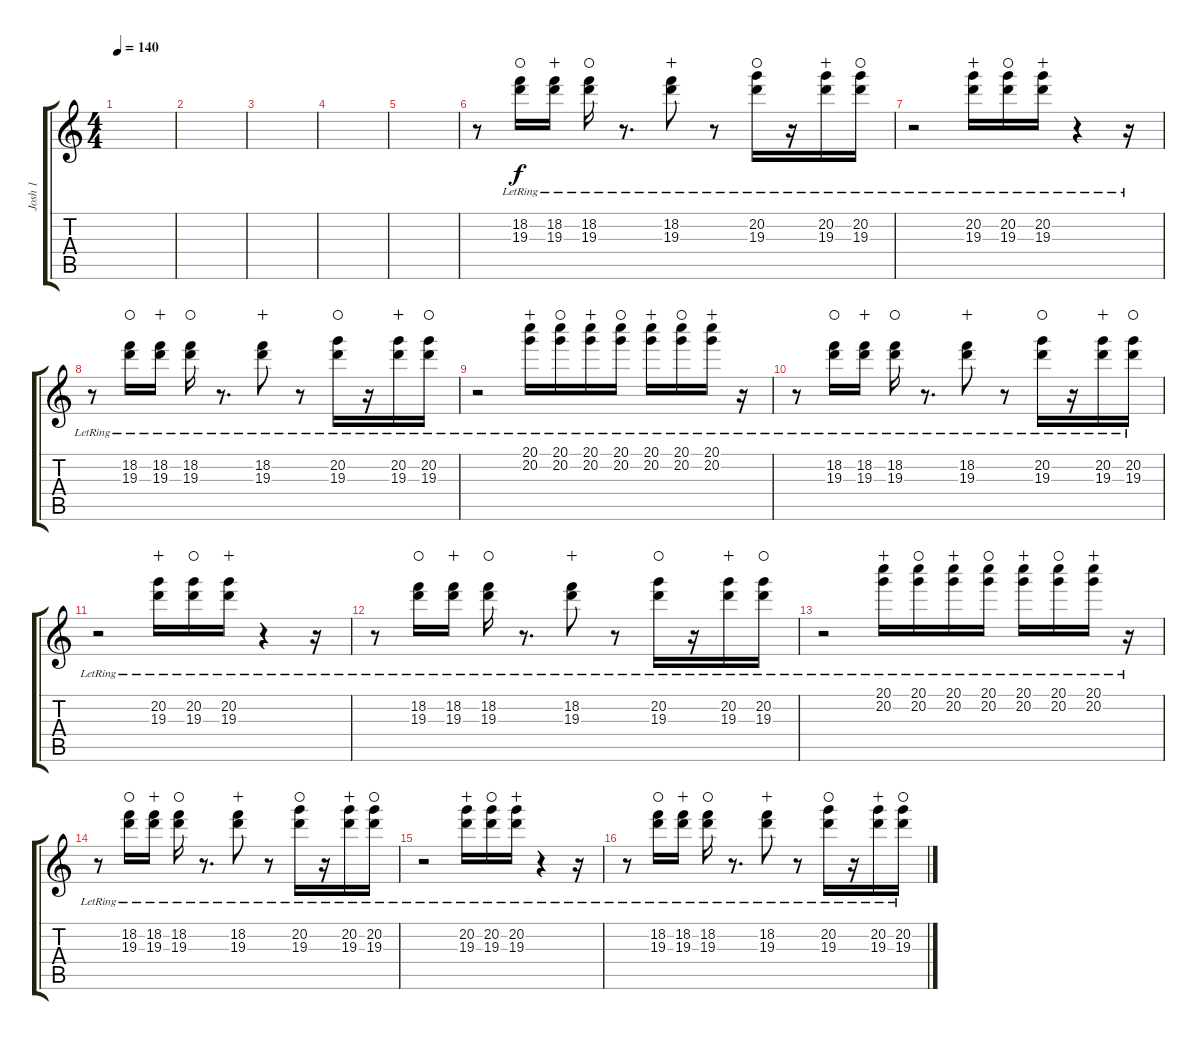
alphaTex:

\track ("Josh 1" "Josh 1") {instrument overdrivenguitar}
\staff {score tabs}
\tuning (E4 B3 G3 D3 A2 E2) {hide}
\ts (4 4)
\tempo 140
\clef g2
\ks c
|
|
|
|
|
r.8 (18.2{lr} 19.3{lr}).16{waho} (18.2{lr} 19.3{lr}).16{wahc} (18.2{lr} 19.3{lr}).16{waho} r.8{d} (18.2{lr} 19.3{lr}).8{wahc} r.8 (20.2{lr} 19.3{lr}).16{waho} r.16 (20.2{lr} 19.3{lr}).16{wahc} (20.2{lr} 19.3{lr}).16{waho} |
r.2 (20.2{lr} 19.3{lr}).16{wahc} (20.2{lr} 19.3{lr}).16{waho} (20.2{lr} 19.3{lr}).16{wahc} r.4 r.16 |
r.8 (18.2{lr} 19.3{lr}).16{waho} (18.2{lr} 19.3{lr}).16{wahc} (18.2{lr} 19.3{lr}).16{waho} r.8{d} (18.2{lr} 19.3{lr}).8{wahc} r.8 (20.2{lr} 19.3{lr}).16{waho} r.16 (20.2{lr} 19.3{lr}).16{wahc} (20.2{lr} 19.3{lr}).16{waho} |
r.2 (20.1{lr} 20.2{lr}).16{wahc} (20.1{lr} 20.2{lr}).16{waho} (20.1{lr} 20.2{lr}).16{wahc} (20.1{lr} 20.2{lr}).16{waho} (20.1{lr} 20.2{lr}).16{wahc} (20.1{lr} 20.2{lr}).16{waho} (20.1{lr} 20.2{lr}).16{wahc} r.16 |
r.8 (18.2{lr} 19.3{lr}).16{waho} (18.2{lr} 19.3{lr}).16{wahc} (18.2{lr} 19.3{lr}).16{waho} r.8{d} (18.2{lr} 19.3{lr}).8{wahc} r.8 (20.2{lr} 19.3{lr}).16{waho} r.16 (20.2{lr} 19.3{lr}).16{wahc} (20.2{lr} 19.3{lr}).16{waho} |
r.2 (20.2{lr} 19.3{lr}).16{wahc} (20.2{lr} 19.3{lr}).16{waho} (20.2{lr} 19.3{lr}).16{wahc} r.4 r.16 |
r.8 (18.2{lr} 19.3{lr}).16{waho} (18.2{lr} 19.3{lr}).16{wahc} (18.2{lr} 19.3{lr}).16{waho} r.8{d} (18.2{lr} 19.3{lr}).8{wahc} r.8 (20.2{lr} 19.3{lr}).16{waho} r.16 (20.2{lr} 19.3{lr}).16{wahc} (20.2{lr} 19.3{lr}).16{waho} |
r.2 (20.1{lr} 20.2{lr}).16{wahc} (20.1{lr} 20.2{lr}).16{waho} (20.1{lr} 20.2{lr}).16{wahc} (20.1{lr} 20.2{lr}).16{waho} (20.1{lr} 20.2{lr}).16{wahc} (20.1{lr} 20.2{lr}).16{waho} (20.1{lr} 20.2{lr}).16{wahc} r.16 |
r.8 (18.2{lr} 19.3{lr}).16{waho} (18.2{lr} 19.3{lr}).16{wahc} (18.2{lr} 19.3{lr}).16{waho} r.8{d} (18.2{lr} 19.3{lr}).8{wahc} r.8 (20.2{lr} 19.3{lr}).16{waho} r.16 (20.2{lr} 19.3{lr}).16{wahc} (20.2{lr} 19.3{lr}).16{waho} |
r.2 (20.2{lr} 19.3{lr}).16{wahc} (20.2{lr} 19.3{lr}).16{waho} (20.2{lr} 19.3{lr}).16{wahc} r.4 r.16 |
r.8 (18.2{lr} 19.3{lr}).16{waho} (18.2{lr} 19.3{lr}).16{wahc} (18.2{lr} 19.3{lr}).16{waho} r.8{d} (18.2{lr} 19.3{lr}).8{wahc} r.8 (20.2{lr} 19.3{lr}).16{waho} r.16 (20.2{lr} 19.3{lr}).16{wahc} (20.2{lr} 19.3{lr}).16{waho}
